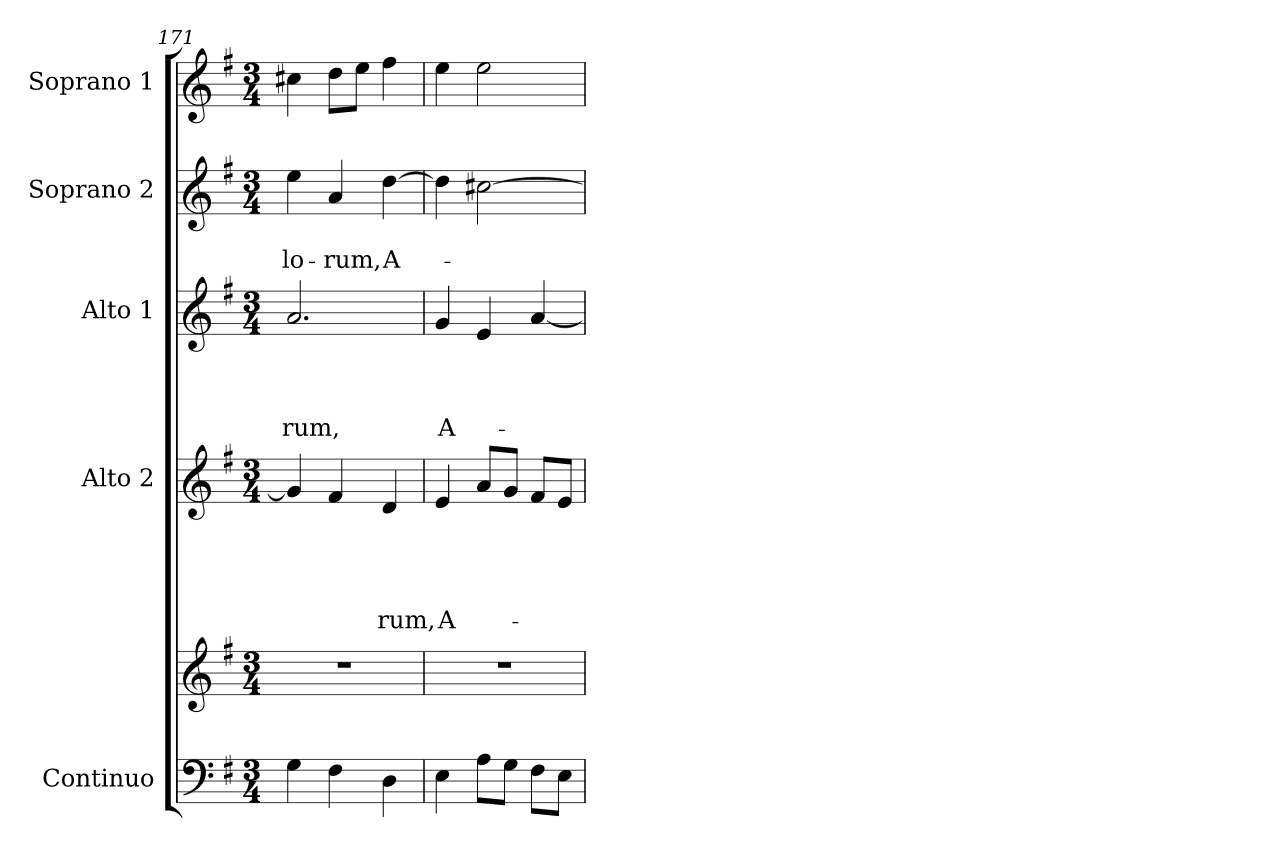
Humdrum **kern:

**kern	**kern	**kern	**text	**text	**text	**text	**text	**kern	**text	**text	**text	**text	**kern	**text	**text	**kern
*part5	*part5	*part4	*part4	*part4	*part4	*part4	*part4	*part3	*part3	*part3	*part3	*part3	*part2	*part2	*part2	*part1
*staff6	*staff5	*staff4	*staff4	*staff4	*staff4	*staff4	*staff4	*staff3	*staff3	*staff3	*staff3	*staff3	*staff2	*staff2	*staff2	*staff1
*I"Continuo	*	*I"Alto 2	*	*	*	*	*	*I"Alto 1	*	*	*	*	*I"Soprano 2	*	*	*I"Soprano 1
*	*	*I'A. 2	*	*	*	*	*	*I'A. 1	*	*	*	*	*I'S. 2	*	*	*I'S. 1
*clefF4	*clefG2	*clefG2	*	*	*	*	*	*clefG2	*	*	*	*	*clefG2	*	*	*clefG2
*k[f#]	*k[f#]	*k[f#]	*	*	*	*	*	*k[f#]	*	*	*	*	*k[f#]	*	*	*k[f#]
*G:	*G:	*G:	*	*	*	*	*	*G:	*	*	*	*	*G:	*	*	*G:
*M3/4	*M3/4	*M3/4	*	*	*	*	*	*M3/4	*	*	*	*	*M3/4	*	*	*M3/4
=171	=171	=171	=171	=171	=171	=171	=171	=171	=171	=171	=171	=171	=171	=171	=171	=171
!	!LO:N:vis=1	!	!	!	!	!	!	!	!	!	!	!LO:LY:b	!	!	!LO:LY:b	!
4G>\	2.r	4g/]	.	.	.	.	.	2.a/	.	.	.	-rum,	4ee\	.	-lo-	4cc#X\
!	!	!	!	!	!	!	!	!	!	!	!	!	!	!	!LO:LY:b	!
4F#>\	.	4f#/	.	.	.	.	.	.	.	.	.	.	4a/	.	-rum,	8dd\L
.	.	.	.	.	.	.	.	.	.	.	.	.	.	.	.	8ee\J
!	!	!	!	!	!	!	!LO:LY:b	!	!	!	!	!	!	!	!LO:LY:b	!
4D\	.	4d/	.	.	.	.	-rum,	.	.	.	.	.	[>4dd\	.	A-	4ff#\
=172	=172	=172	=172	=172	=172	=172	=172	=172	=172	=172	=172	=172	=172	=172	=172	=172
!	!LO:N:vis=1	!	!	!	!	!	!LO:LY:b	!	!	!	!	!LO:LY:b	!	!	!	!
4E\	2.r	4e/	.	.	.	.	A-	4g/	.	.	.	A-	4dd\]	.	.	4ee\
8A\L	.	8a/L	.	.	.	.	.	4e/	.	.	.	.	[>2cc#X\	.	.	2ee\
8G\J	.	8g/J	.	.	.	.	.	.	.	.	.	.	.	.	.	.
8F#\L	.	8f#/L	.	.	.	.	.	[<4a/	.	.	.	.	.	.	.	.
8E\J	.	8e/J	.	.	.	.	.	.	.	.	.	.	.	.	.	.
=	=	=	=	=	=	=	=	=	=	=	=	=	=	=	=	=
*-	*-	*-	*-	*-	*-	*-	*-	*-	*-	*-	*-	*-	*-	*-	*-	*-
